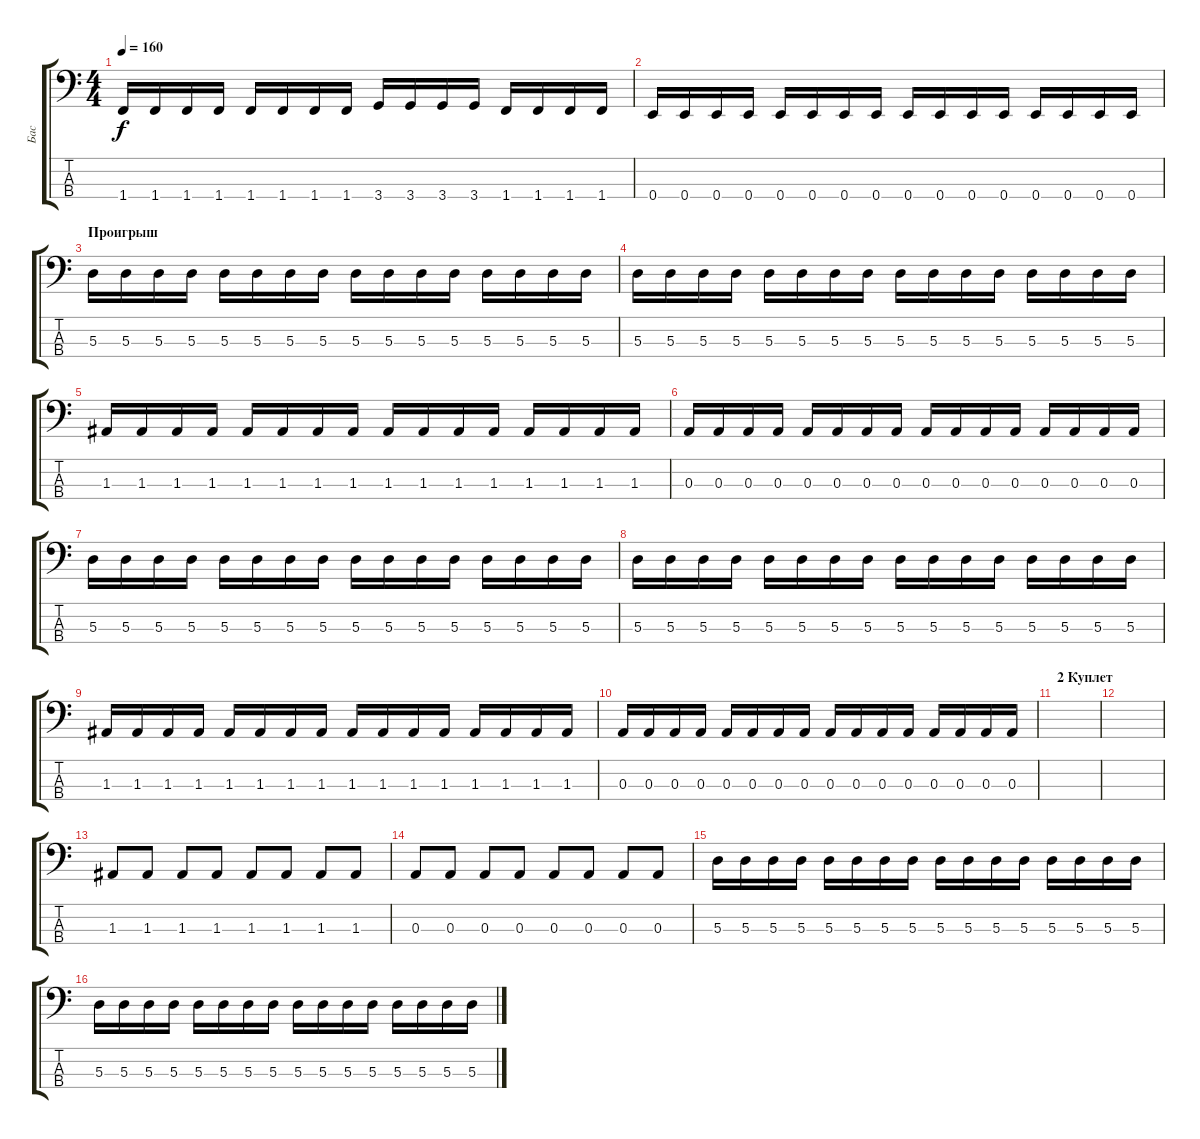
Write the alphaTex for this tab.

\track ("Бас" "Бас") {instrument electricbassfinger}
\staff {score tabs}
\tuning (G2 D2 A1 E1) {hide}
\ts (4 4)
\tempo 160
\clef f4
\ks c
1.4.16{dy f} 1.4.16 1.4.16 1.4.16 1.4.16 1.4.16 1.4.16 1.4.16 3.4.16 3.4.16 3.4.16 3.4.16 1.4.16 1.4.16 1.4.16 1.4.16 |
0.4.16 0.4.16 0.4.16 0.4.16 0.4.16 0.4.16 0.4.16 0.4.16 0.4.16 0.4.16 0.4.16 0.4.16 0.4.16 0.4.16 0.4.16 0.4.16 |
\section ("" "Проигрыш")
5.3.16 5.3.16 5.3.16 5.3.16 5.3.16 5.3.16 5.3.16 5.3.16 5.3.16 5.3.16 5.3.16 5.3.16 5.3.16 5.3.16 5.3.16 5.3.16 |
5.3.16 5.3.16 5.3.16 5.3.16 5.3.16 5.3.16 5.3.16 5.3.16 5.3.16 5.3.16 5.3.16 5.3.16 5.3.16 5.3.16 5.3.16 5.3.16 |
1.3.16 1.3.16 1.3.16 1.3.16 1.3.16 1.3.16 1.3.16 1.3.16 1.3.16 1.3.16 1.3.16 1.3.16 1.3.16 1.3.16 1.3.16 1.3.16 |
0.3.16 0.3.16 0.3.16 0.3.16 0.3.16 0.3.16 0.3.16 0.3.16 0.3.16 0.3.16 0.3.16 0.3.16 0.3.16 0.3.16 0.3.16 0.3.16 |
5.3.16 5.3.16 5.3.16 5.3.16 5.3.16 5.3.16 5.3.16 5.3.16 5.3.16 5.3.16 5.3.16 5.3.16 5.3.16 5.3.16 5.3.16 5.3.16 |
5.3.16 5.3.16 5.3.16 5.3.16 5.3.16 5.3.16 5.3.16 5.3.16 5.3.16 5.3.16 5.3.16 5.3.16 5.3.16 5.3.16 5.3.16 5.3.16 |
1.3.16 1.3.16 1.3.16 1.3.16 1.3.16 1.3.16 1.3.16 1.3.16 1.3.16 1.3.16 1.3.16 1.3.16 1.3.16 1.3.16 1.3.16 1.3.16 |
0.3.16 0.3.16 0.3.16 0.3.16 0.3.16 0.3.16 0.3.16 0.3.16 0.3.16 0.3.16 0.3.16 0.3.16 0.3.16 0.3.16 0.3.16 0.3.16 |
\section ("" "2 Куплет")
|
|
1.3.8 1.3.8 1.3.8 1.3.8 1.3.8 1.3.8 1.3.8 1.3.8 |
0.3.8 0.3.8 0.3.8 0.3.8 0.3.8 0.3.8 0.3.8 0.3.8 |
5.3.16 5.3.16 5.3.16 5.3.16 5.3.16 5.3.16 5.3.16 5.3.16 5.3.16 5.3.16 5.3.16 5.3.16 5.3.16 5.3.16 5.3.16 5.3.16 |
5.3.16 5.3.16 5.3.16 5.3.16 5.3.16 5.3.16 5.3.16 5.3.16 5.3.16 5.3.16 5.3.16 5.3.16 5.3.16 5.3.16 5.3.16 5.3.16
